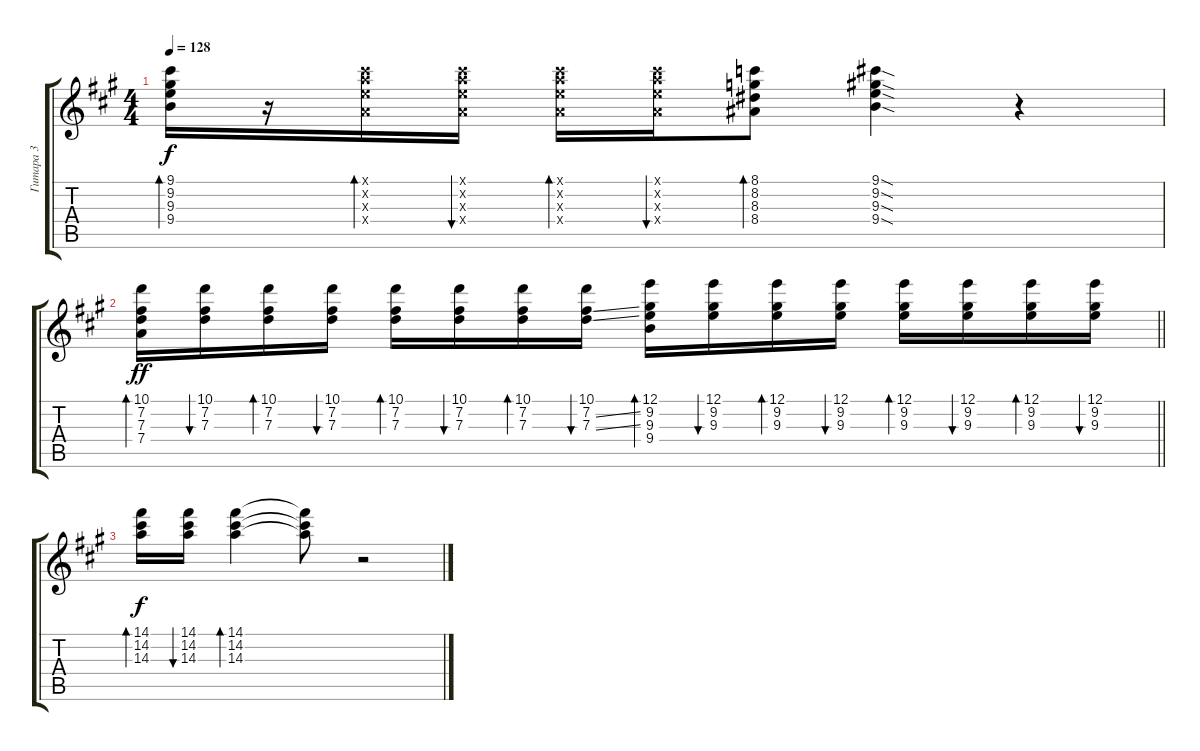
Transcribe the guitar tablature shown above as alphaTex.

\track ("Гитара 3" "Гитара 3") {instrument electricguitarclean}
\staff {score tabs}
\tuning (E4 B3 G3 D3 A2 E2) {hide}
\ts (4 4)
\tempo 128
\clef g2
\ks f#minor
(9.1 9.2 9.3 9.4).16{bd 30 dy f} r.16 (9.1{x} 10.2{x} 9.3{x} 7.4{x}).16{bd 30} (9.1{x} 10.2{x} 9.3{x} 7.4{x}).16{bu 30} (9.1{x} 10.2{x} 9.3{x} 7.4{x}).16{bd 30} (9.1{x} 10.2{x} 9.3{x} 7.4{x}).16{bu 30} (8.1 8.2 8.3 8.4).8{bd 30} (9.1{sod} 9.2{sod} 9.3{sod} 9.4{sod}).4 r.4 |
\barLineRight lightlight
(10.1 7.2 7.3 7.4).16{bd 30 dy ff} (10.1 7.2 7.3).16{bu 30} (10.1 7.2 7.3).16{bd 30} (10.1 7.2 7.3).16{bu 30} (10.1 7.2 7.3).16{bd 30} (10.1 7.2 7.3).16{bu 30} (10.1 7.2 7.3).16{bd 30} (10.1 7.2{ss} 7.3{ss}).16{bu 30} (12.1 9.2 9.3 9.4).16{bd 30} (12.1 9.2 9.3).16{bu 30} (12.1 9.2 9.3).16{bd 30} (12.1 9.2 9.3).16{bu 30} (12.1 9.2 9.3).16{bd 30} (12.1 9.2 9.3).16{bu 30} (12.1 9.2 9.3).16{bd 30} (12.1 9.2 9.3).16{bu 30} |
(14.1 14.2 14.3).16{bd 30 dy f} (14.1 14.2 14.3).16{bu 30} (14.1 14.2 14.3).4{bd 30} (14.1{t} 14.2{t} 14.3{t}).8 r.2
